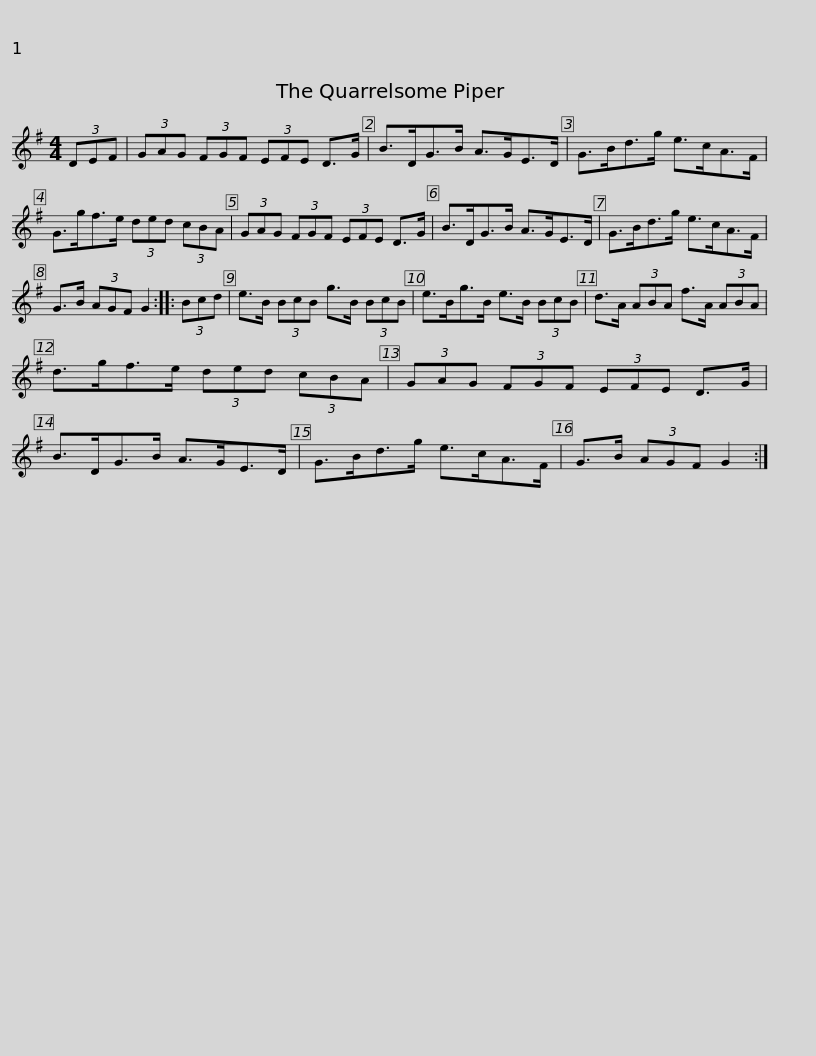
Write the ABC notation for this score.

X:1
L:1/8
M:4/4
I:linebreak $
K:G
V:1 treble
V:1
 (3DEF | (3GAG (3FGF (3EFE D>G | B>DG>B A>GE>D | G>Bd>g e>cA>F | G>gf>e (3ded (3cBA |$ %5
 (3GAG (3FGF (3EFE D>G | B>DG>B A>GE>D | G>Bd>g e>cA>F | G>B (3AGF G2 :: (3Bcd |$ %10
 e>B (3BcB g>B (3BcB | e>Bg>B e>B (3BcB | d>A (3ABA f>A (3ABA | d>gf>e (3ded (3cBA |$ (3GAG (3FGF (3EFE D>G | %15
 B>DG>B A>GE>D | G>Bd>g e>cA>F | G>B (3AGF G2 :| %18
